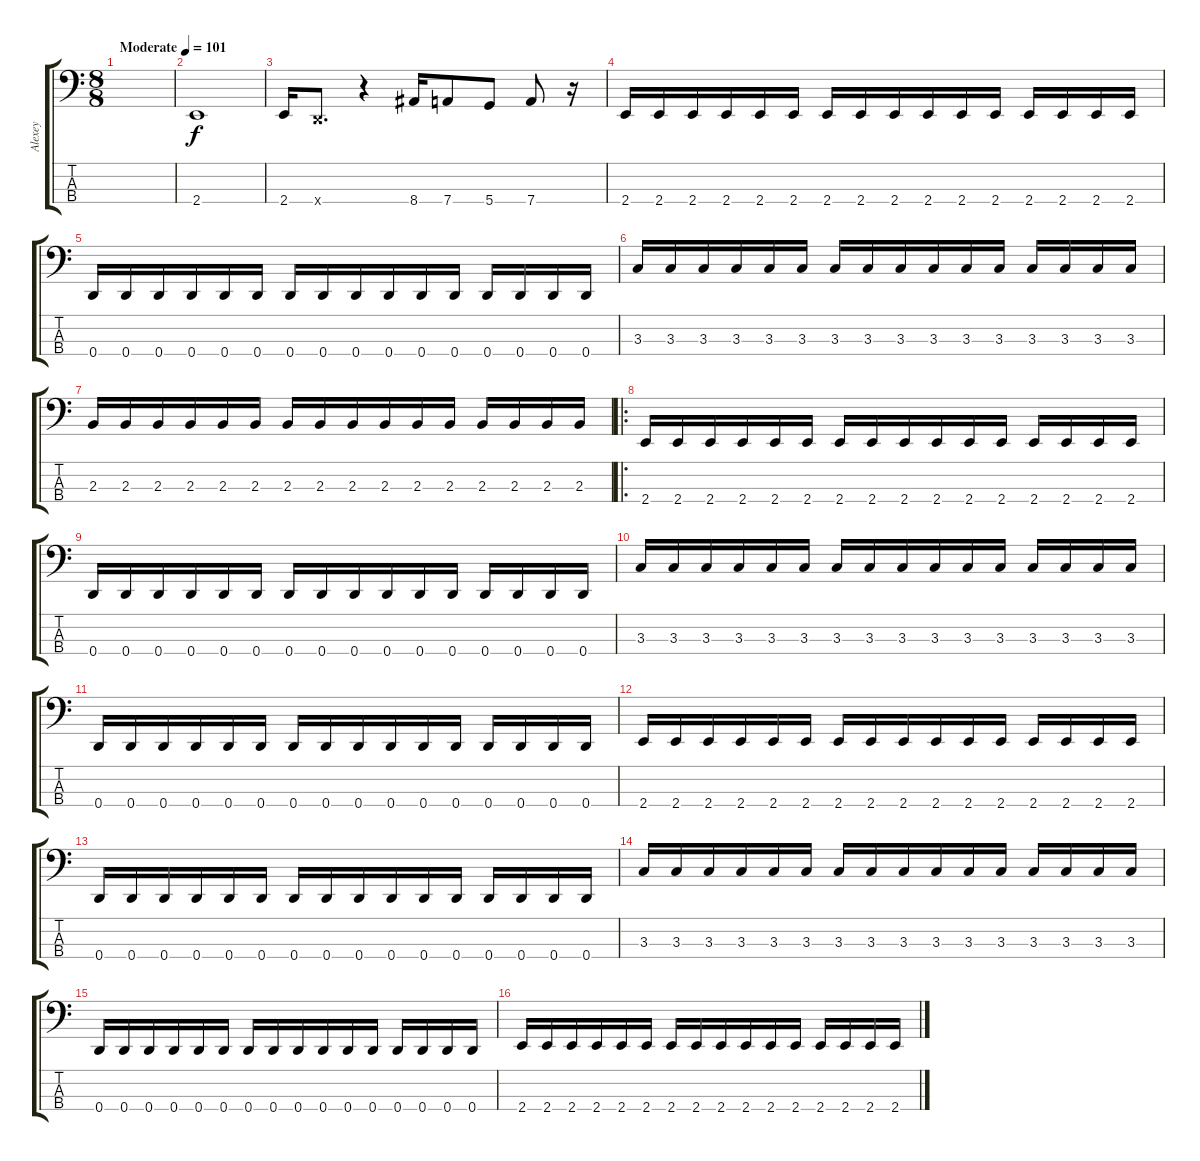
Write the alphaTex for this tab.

\track ("Alexey" "Alexey") {instrument electricbasspick}
\staff {score tabs}
\tuning (G2 D2 A1 D1) {hide}
\ts (8 8)
\tempo (101 "Moderate")
\clef f4
\ks c
|
2.4.1 |
2.4.16 0.4{x}.8{d} r.4 8.4.16 7.4.8 5.4.8 7.4.8 r.16 |
2.4.16 2.4.16 2.4.16 2.4.16 2.4.16 2.4.16 2.4.16 2.4.16 2.4.16 2.4.16 2.4.16 2.4.16 2.4.16 2.4.16 2.4.16 2.4.16 |
0.4.16 0.4.16 0.4.16 0.4.16 0.4.16 0.4.16 0.4.16 0.4.16 0.4.16 0.4.16 0.4.16 0.4.16 0.4.16 0.4.16 0.4.16 0.4.16 |
3.3.16 3.3.16 3.3.16 3.3.16 3.3.16 3.3.16 3.3.16 3.3.16 3.3.16 3.3.16 3.3.16 3.3.16 3.3.16 3.3.16 3.3.16 3.3.16 |
2.3.16 2.3.16 2.3.16 2.3.16 2.3.16 2.3.16 2.3.16 2.3.16 2.3.16 2.3.16 2.3.16 2.3.16 2.3.16 2.3.16 2.3.16 2.3.16 |
\ro
2.4.16 2.4.16 2.4.16 2.4.16 2.4.16 2.4.16 2.4.16 2.4.16 2.4.16 2.4.16 2.4.16 2.4.16 2.4.16 2.4.16 2.4.16 2.4.16 |
0.4.16 0.4.16 0.4.16 0.4.16 0.4.16 0.4.16 0.4.16 0.4.16 0.4.16 0.4.16 0.4.16 0.4.16 0.4.16 0.4.16 0.4.16 0.4.16 |
3.3.16 3.3.16 3.3.16 3.3.16 3.3.16 3.3.16 3.3.16 3.3.16 3.3.16 3.3.16 3.3.16 3.3.16 3.3.16 3.3.16 3.3.16 3.3.16 |
0.4.16 0.4.16 0.4.16 0.4.16 0.4.16 0.4.16 0.4.16 0.4.16 0.4.16 0.4.16 0.4.16 0.4.16 0.4.16 0.4.16 0.4.16 0.4.16 |
2.4.16 2.4.16 2.4.16 2.4.16 2.4.16 2.4.16 2.4.16 2.4.16 2.4.16 2.4.16 2.4.16 2.4.16 2.4.16 2.4.16 2.4.16 2.4.16 |
0.4.16 0.4.16 0.4.16 0.4.16 0.4.16 0.4.16 0.4.16 0.4.16 0.4.16 0.4.16 0.4.16 0.4.16 0.4.16 0.4.16 0.4.16 0.4.16 |
3.3.16 3.3.16 3.3.16 3.3.16 3.3.16 3.3.16 3.3.16 3.3.16 3.3.16 3.3.16 3.3.16 3.3.16 3.3.16 3.3.16 3.3.16 3.3.16 |
0.4.16 0.4.16 0.4.16 0.4.16 0.4.16 0.4.16 0.4.16 0.4.16 0.4.16 0.4.16 0.4.16 0.4.16 0.4.16 0.4.16 0.4.16 0.4.16 |
2.4.16 2.4.16 2.4.16 2.4.16 2.4.16 2.4.16 2.4.16 2.4.16 2.4.16 2.4.16 2.4.16 2.4.16 2.4.16 2.4.16 2.4.16 2.4.16
